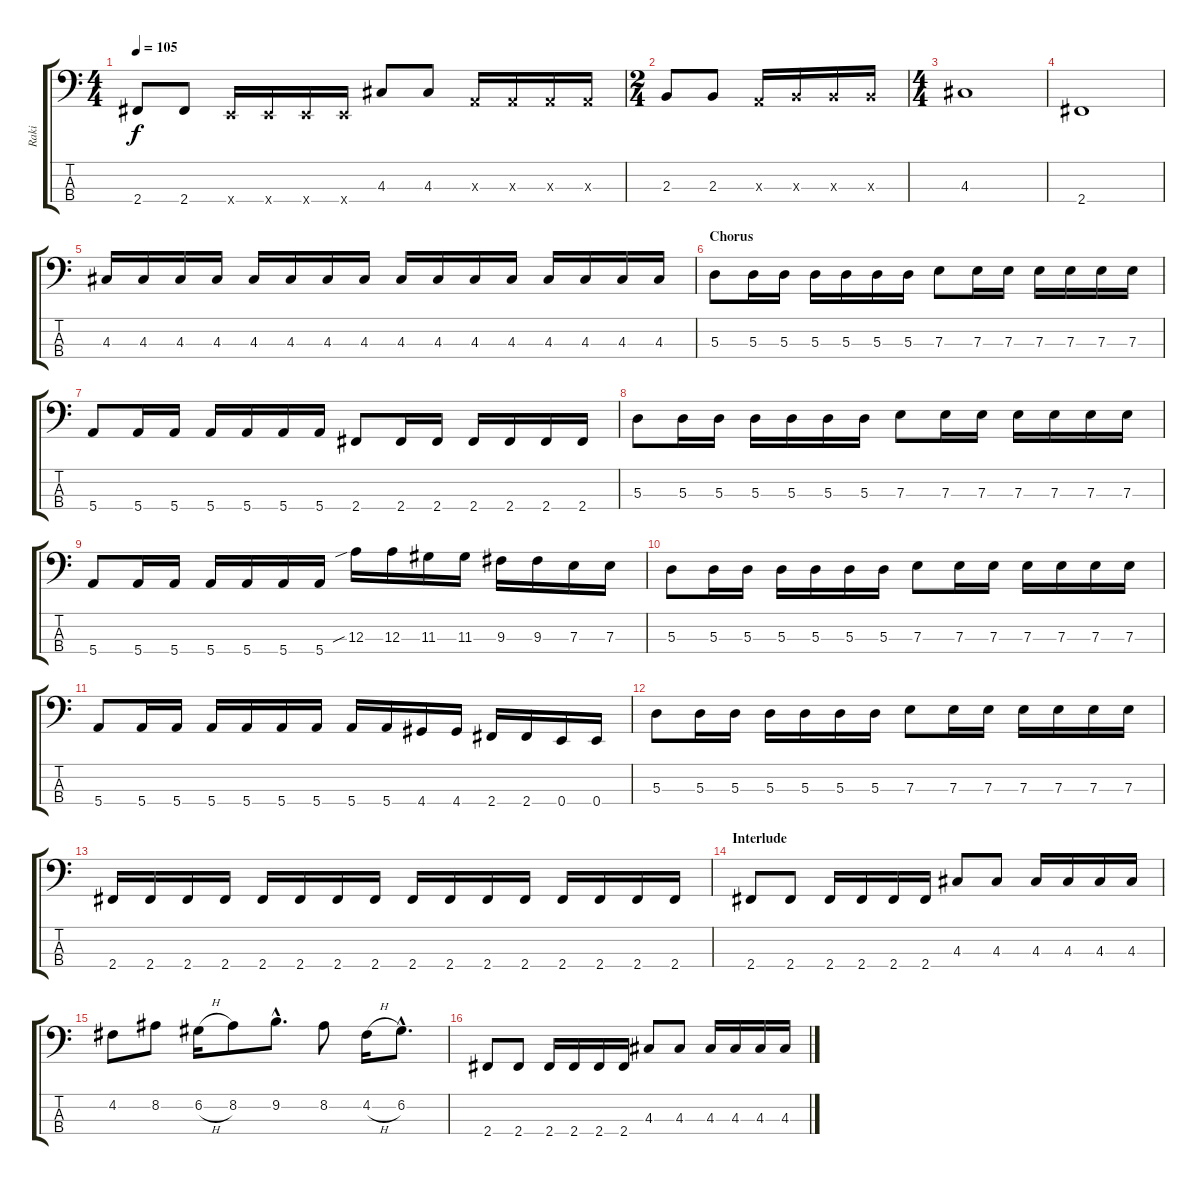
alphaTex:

\track ("Raki" "Raki") {instrument electricbassfinger}
\staff {score tabs}
\tuning (G2 D2 A1 E1) {hide}
\ts (4 4)
\tempo 105
\clef f4
\ks c
2.4.8{dy f} 2.4.8 0.4{x}.16 0.4{x}.16 0.4{x}.16 0.4{x}.16 4.3.8 4.3.8 0.3{x}.16 0.3{x}.16 0.3{x}.16 0.3{x}.16 |
\ts (2 4)
2.3.8 2.3.8 0.3{x}.16 2.3{x}.16 2.3{x}.16 2.3{x}.16 |
\ts (4 4)
4.3.1 |
2.4.1 |
4.3.16 4.3.16 4.3.16 4.3.16 4.3.16 4.3.16 4.3.16 4.3.16 4.3.16 4.3.16 4.3.16 4.3.16 4.3.16 4.3.16 4.3.16 4.3.16 |
\section ("" "Chorus")
5.3.8 5.3.16 5.3.16 5.3.16 5.3.16 5.3.16 5.3.16 7.3.8 7.3.16 7.3.16 7.3.16 7.3.16 7.3.16 7.3.16 |
5.4.8 5.4.16 5.4.16 5.4.16 5.4.16 5.4.16 5.4.16 2.4.8 2.4.16 2.4.16 2.4.16 2.4.16 2.4.16 2.4.16 |
5.3.8 5.3.16 5.3.16 5.3.16 5.3.16 5.3.16 5.3.16 7.3.8 7.3.16 7.3.16 7.3.16 7.3.16 7.3.16 7.3.16 |
5.4.8 5.4.16 5.4.16 5.4.16 5.4.16 5.4.16 5.4.16 12.3{sib}.16 12.3.16 11.3.16 11.3.16 9.3.16 9.3.16 7.3.16 7.3.16 |
5.3.8 5.3.16 5.3.16 5.3.16 5.3.16 5.3.16 5.3.16 7.3.8 7.3.16 7.3.16 7.3.16 7.3.16 7.3.16 7.3.16 |
5.4.8 5.4.16 5.4.16 5.4.16 5.4.16 5.4.16 5.4.16 5.4.16 5.4.16 4.4.16 4.4.16 2.4.16 2.4.16 0.4.16 0.4.16 |
5.3.8 5.3.16 5.3.16 5.3.16 5.3.16 5.3.16 5.3.16 7.3.8 7.3.16 7.3.16 7.3.16 7.3.16 7.3.16 7.3.16 |
2.4.16 2.4.16 2.4.16 2.4.16 2.4.16 2.4.16 2.4.16 2.4.16 2.4.16 2.4.16 2.4.16 2.4.16 2.4.16 2.4.16 2.4.16 2.4.16 |
\section ("" "Interlude")
2.4.8 2.4.8 2.4.16 2.4.16 2.4.16 2.4.16 4.3.8 4.3.8 4.3.16 4.3.16 4.3.16 4.3.16 |
4.2.8 8.2.8 6.2{h}.16 8.2.8 9.2{hac}.8{d} 8.2.8 4.2{h}.16 6.2{hac}.8{d} |
2.4.8 2.4.8 2.4.16 2.4.16 2.4.16 2.4.16 4.3.8 4.3.8 4.3.16 4.3.16 4.3.16 4.3.16
